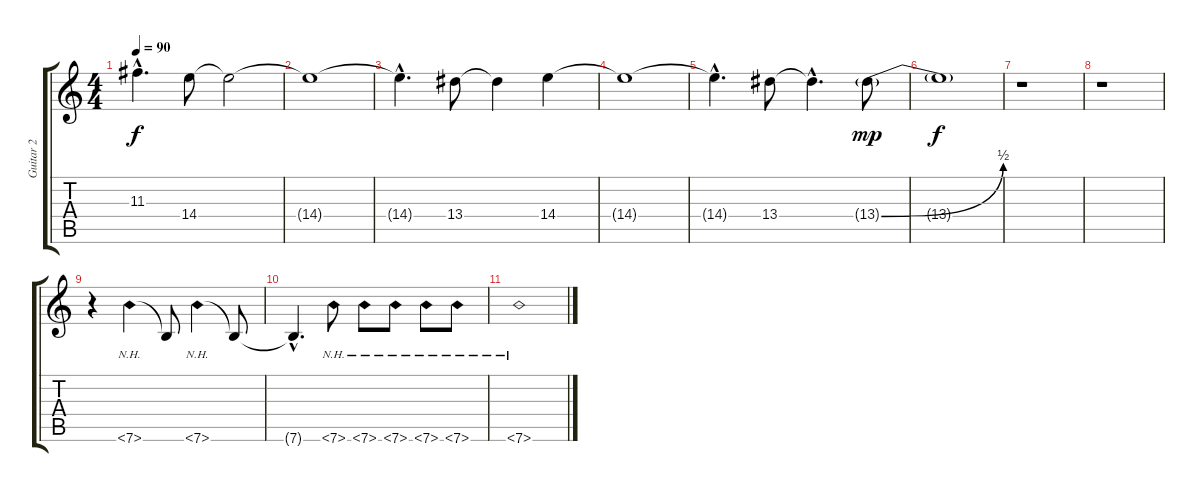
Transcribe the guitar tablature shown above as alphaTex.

\track ("Guitar 2" "Guitar 2") {instrument acousticguitarsteel}
\staff {score tabs}
\tuning (E4 B3 G3 D3 A2 E2) {hide}
\ts (4 4)
\tempo 90
\clef g2
\ks c
11.3{hac}.4{d dy f} 14.4.8 14.4{t}.2 |
14.4{t}.1 |
14.4{hac t}.4{d} 13.4.8 13.4{t}.4 14.4.4 |
14.4{t}.1 |
14.4{hac t}.4{d} 13.4.8 13.4{hac t}.4{d} 13.4{be (bend 0 0 60 2) g}.8{dy mp} |
13.4{t}.1{dy f} |
r.1 |
r.1 |
r.4 7.6{nh}.4 7.6{t}.8 7.6{nh}.4 7.6{t}.8 |
7.6{hac t}.4{d} 7.6{nh}.8 7.6{nh}.8 7.6{nh}.8 7.6{nh}.8 7.6{nh}.8 |
7.6{nh}.1
